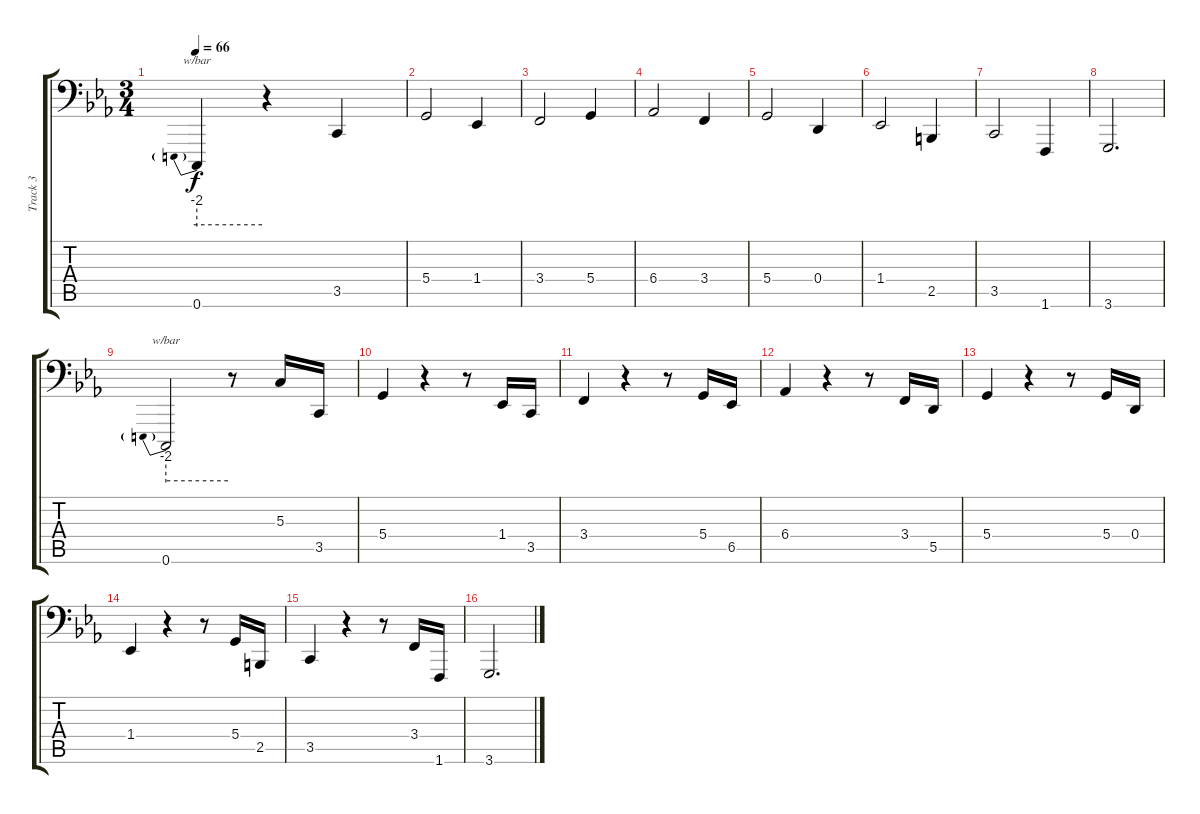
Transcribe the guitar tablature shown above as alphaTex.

\track ("Track 3" "Track 3") {instrument churchorgan}
\staff {score tabs}
\tuning (E3 B2 G2 D2 A1 E1) {hide}
\ts (3 4)
\tempo 66
\clef f4
\ks cminor
0.6.4{tbe (predive default 0 -8 60 -8) dy f} r.4 3.5.4 |
5.4.2 1.4.4 |
3.4.2 5.4.4 |
6.4.2 3.4.4 |
5.4.2 0.4.4 |
1.4.2 2.5.4 |
3.5.2 1.6.4 |
3.6.2{d} |
0.6.2{tbe (predive default 0 -8 60 -8)} r.8 5.3.16 3.5.16 |
5.4.4 r.4 r.8 1.4.16 3.5.16 |
3.4.4 r.4 r.8 5.4.16 6.5.16 |
6.4.4 r.4 r.8 3.4.16 5.5.16 |
5.4.4 r.4 r.8 5.4.16 0.4.16 |
1.4.4 r.4 r.8 5.4.16 2.5.16 |
3.5.4 r.4 r.8 3.4.16 1.6.16 |
3.6.2{d}
